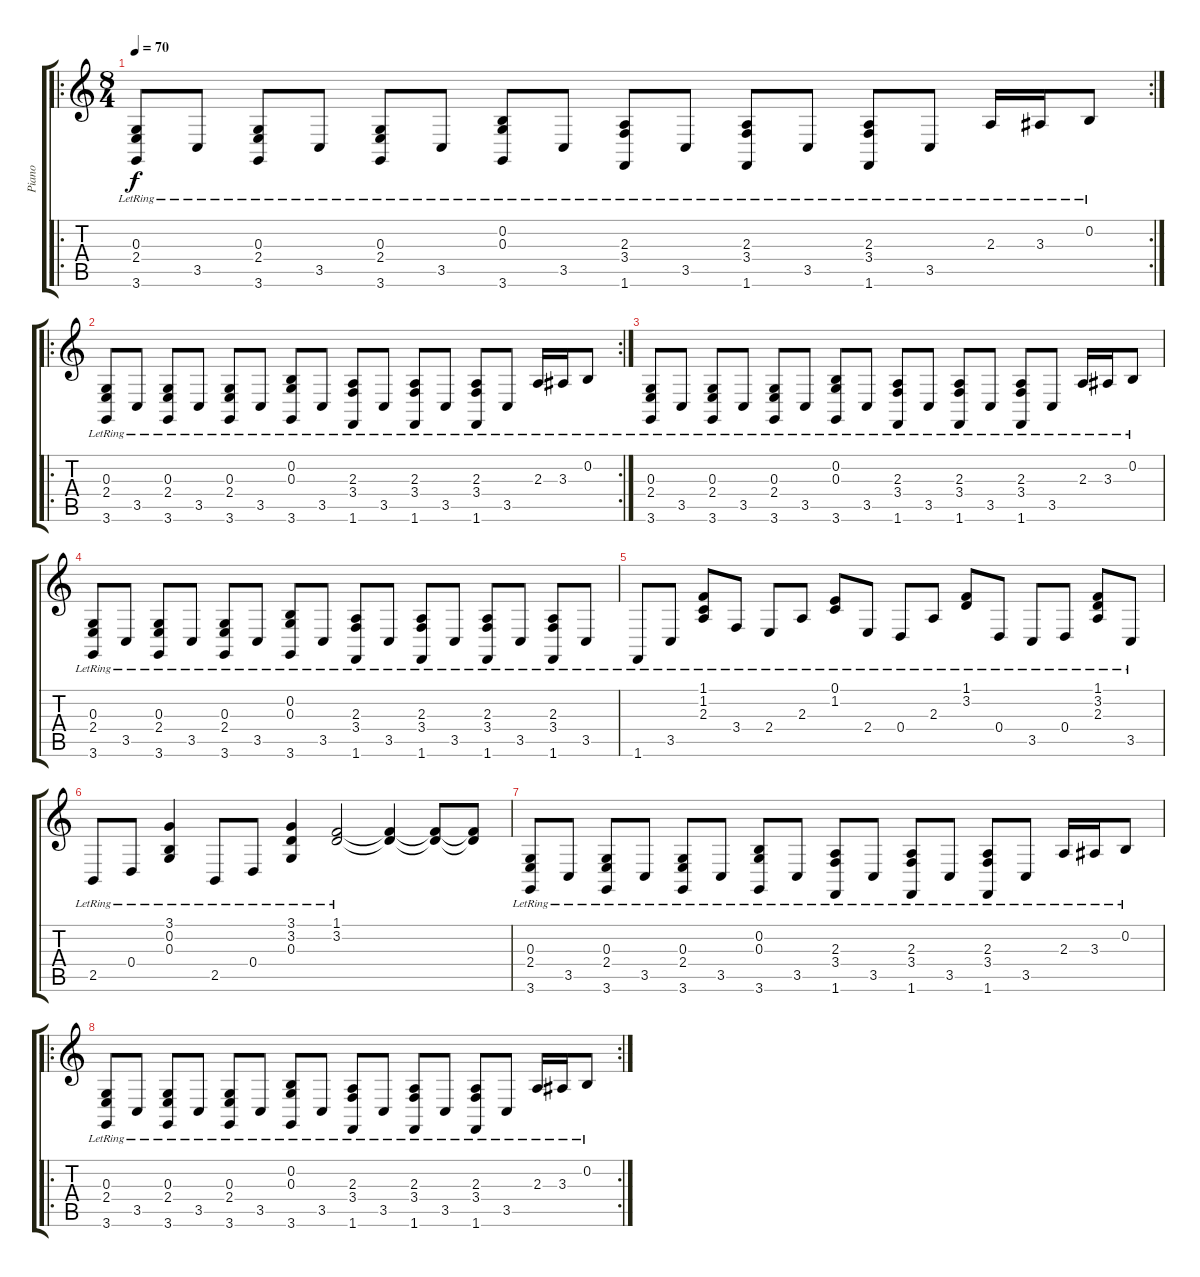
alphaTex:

\track ("Piano" "Piano") {instrument acousticgrandpiano}
\staff {score tabs}
\tuning (E4 B3 G3 D3 A2 E2) {hide}
\ro
\rc 2
\ts (8 4)
\tempo 70
\clef g2
\ks c
(0.3{lr} 2.4{lr} 3.6{lr}).8{dy f instrument acousticgrandpiano} 3.5{lr}.8 (0.3{lr} 2.4{lr} 3.6{lr}).8 3.5{lr}.8 (0.3{lr} 2.4{lr} 3.6{lr}).8 3.5{lr}.8 (0.2{lr} 0.3{lr} 3.6{lr}).8 3.5{lr}.8 (2.3{lr} 3.4{lr} 1.6{lr}).8 3.5{lr}.8 (2.3{lr} 3.4{lr} 1.6{lr}).8 3.5{lr}.8 (2.3{lr} 3.4{lr} 1.6{lr}).8 3.5{lr}.8 2.3{lr}.16 3.3{lr}.16 0.2{lr}.8 |
\ro
\rc 2
(0.3{lr} 2.4{lr} 3.6{lr}).8 3.5{lr}.8 (0.3{lr} 2.4{lr} 3.6{lr}).8 3.5{lr}.8 (0.3{lr} 2.4{lr} 3.6{lr}).8 3.5{lr}.8 (0.2{lr} 0.3{lr} 3.6{lr}).8 3.5{lr}.8 (2.3{lr} 3.4{lr} 1.6{lr}).8 3.5{lr}.8 (2.3{lr} 3.4{lr} 1.6{lr}).8 3.5{lr}.8 (2.3{lr} 3.4{lr} 1.6{lr}).8 3.5{lr}.8 2.3{lr}.16 3.3{lr}.16 0.2{lr}.8 |
(0.3{lr} 2.4{lr} 3.6{lr}).8 3.5{lr}.8 (0.3{lr} 2.4{lr} 3.6{lr}).8 3.5{lr}.8 (0.3{lr} 2.4{lr} 3.6{lr}).8 3.5{lr}.8 (0.2{lr} 0.3{lr} 3.6{lr}).8 3.5{lr}.8 (2.3{lr} 3.4{lr} 1.6{lr}).8 3.5{lr}.8 (2.3{lr} 3.4{lr} 1.6{lr}).8 3.5{lr}.8 (2.3{lr} 3.4{lr} 1.6{lr}).8 3.5{lr}.8 2.3{lr}.16 3.3{lr}.16 0.2{lr}.8 |
(0.3{lr} 2.4{lr} 3.6{lr}).8 3.5{lr}.8 (0.3{lr} 2.4{lr} 3.6{lr}).8 3.5{lr}.8 (0.3{lr} 2.4{lr} 3.6{lr}).8 3.5{lr}.8 (0.2{lr} 0.3{lr} 3.6{lr}).8 3.5{lr}.8 (2.3{lr} 3.4{lr} 1.6{lr}).8 3.5{lr}.8 (2.3{lr} 3.4{lr} 1.6{lr}).8 3.5{lr}.8 (2.3{lr} 3.4{lr} 1.6{lr}).8 3.5{lr}.8 (2.3{lr} 3.4{lr} 1.6{lr}).8 3.5{lr}.8 |
1.6{lr}.8 3.5{lr}.8 (1.1{lr} 1.2{lr} 2.3{lr}).8 3.4{lr}.8 2.4{lr}.8 2.3{lr}.8 (0.1{lr} 1.2{lr}).8 2.4{lr}.8 0.4{lr}.8 2.3{lr}.8 (1.1{lr} 3.2{lr}).8 0.4{lr}.8 3.5{lr}.8 0.4{lr}.8 (1.1{lr} 3.2{lr} 2.3{lr}).8 3.5{lr}.8 |
2.5{lr}.8 0.4{lr}.8 (3.1{lr} 0.2{lr} 0.3{lr}).4 2.5{lr}.8 0.4{lr}.8 (3.1{lr} 3.2{lr} 0.3{lr}).4 (1.1{lr} 3.2{lr}).2 (1.1{t} 3.2{t}).4 (1.1{t} 3.2{t}).8 (1.1{t} 3.2{t}).8 |
(0.3{lr} 2.4{lr} 3.6{lr}).8 3.5{lr}.8 (0.3{lr} 2.4{lr} 3.6{lr}).8 3.5{lr}.8 (0.3{lr} 2.4{lr} 3.6{lr}).8 3.5{lr}.8 (0.2{lr} 0.3{lr} 3.6{lr}).8 3.5{lr}.8 (2.3{lr} 3.4{lr} 1.6{lr}).8 3.5{lr}.8 (2.3{lr} 3.4{lr} 1.6{lr}).8 3.5{lr}.8 (2.3{lr} 3.4{lr} 1.6{lr}).8 3.5{lr}.8 2.3{lr}.16 3.3{lr}.16 0.2{lr}.8 |
\ro
\rc 2
(0.3{lr} 2.4{lr} 3.6{lr}).8 3.5{lr}.8 (0.3{lr} 2.4{lr} 3.6{lr}).8 3.5{lr}.8 (0.3{lr} 2.4{lr} 3.6{lr}).8 3.5{lr}.8 (0.2{lr} 0.3{lr} 3.6{lr}).8 3.5{lr}.8 (2.3{lr} 3.4{lr} 1.6{lr}).8 3.5{lr}.8 (2.3{lr} 3.4{lr} 1.6{lr}).8 3.5{lr}.8 (2.3{lr} 3.4{lr} 1.6{lr}).8 3.5{lr}.8 2.3{lr}.16 3.3{lr}.16 0.2{lr}.8
